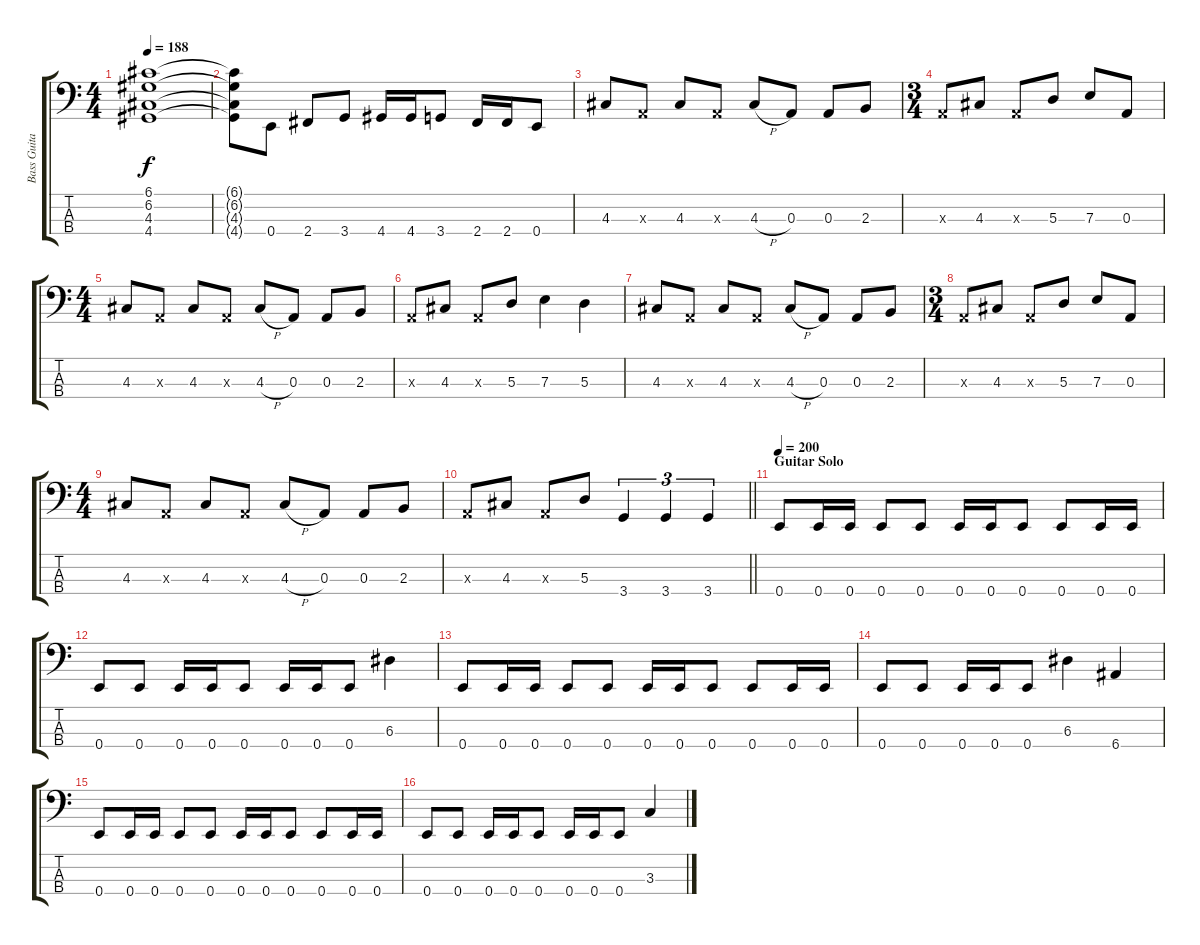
\track ("Bass Guitar" "Bass Guita") {instrument electricbassfinger}
\staff {score tabs}
\tuning (G2 D2 A1 E1) {hide}
\ts (4 4)
\tempo 188
\clef f4
\ks c
(6.1 6.2 4.3 4.4).1{dy f} |
(6.1{t} 6.2{t} 4.3{t} 4.4{t}).8 0.4.8 2.4.8 3.4.8 4.4.16 4.4.16 3.4.8 2.4.16 2.4.16 0.4.8 |
4.3.8 0.3{x}.8 4.3.8 0.3{x}.8 4.3{h}.8 0.3.8 0.3.8 2.3.8 |
\ts (3 4)
0.3{x}.8 4.3.8 0.3{x}.8 5.3.8 7.3.8 0.3.8 |
\ts (4 4)
4.3.8 0.3{x}.8 4.3.8 0.3{x}.8 4.3{h}.8 0.3.8 0.3.8 2.3.8 |
0.3{x}.8 4.3.8 0.3{x}.8 5.3.8 7.3.4 5.3.4 |
4.3.8 0.3{x}.8 4.3.8 0.3{x}.8 4.3{h}.8 0.3.8 0.3.8 2.3.8 |
\ts (3 4)
0.3{x}.8 4.3.8 0.3{x}.8 5.3.8 7.3.8 0.3.8 |
\ts (4 4)
4.3.8 0.3{x}.8 4.3.8 0.3{x}.8 4.3{h}.8 0.3.8 0.3.8 2.3.8 |
\barLineRight lightlight
0.3{x}.8 4.3.8 0.3{x}.8 5.3.8 3.4.4{tu (3 2)} 3.4.4{tu (3 2)} 3.4.4{tu (3 2)} |
\section ("" "Guitar Solo")
\tempo 200
0.4.8 0.4.16 0.4.16 0.4.8 0.4.8 0.4.16 0.4.16 0.4.8 0.4.8 0.4.16 0.4.16 |
0.4.8 0.4.8 0.4.16 0.4.16 0.4.8 0.4.16 0.4.16 0.4.8 6.3.4 |
0.4.8 0.4.16 0.4.16 0.4.8 0.4.8 0.4.16 0.4.16 0.4.8 0.4.8 0.4.16 0.4.16 |
0.4.8 0.4.8 0.4.16 0.4.16 0.4.8 6.3.4 6.4.4 |
0.4.8 0.4.16 0.4.16 0.4.8 0.4.8 0.4.16 0.4.16 0.4.8 0.4.8 0.4.16 0.4.16 |
0.4.8 0.4.8 0.4.16 0.4.16 0.4.8 0.4.16 0.4.16 0.4.8 3.3.4
